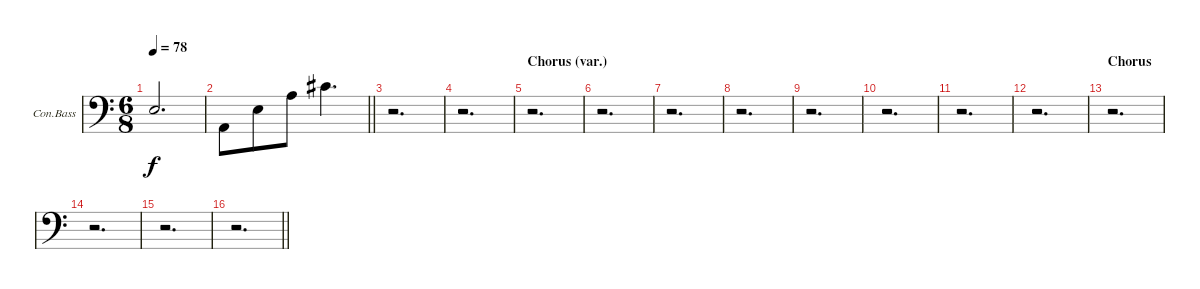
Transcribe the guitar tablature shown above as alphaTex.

\defaultSystemsLayout 4
\bracketExtendMode groupsimilarinstruments
\multiBarRest
\firstSystemTrackNameOrientation horizontal
\otherSystemsTrackNameOrientation horizontal
\track ("Contrabass" "Con.Bass") {instrument acousticbass}
\staff {score}
\tuning (G2 D2 A1 E1)
\ts (6 8)
\tempo 78
\clef f4
\ks c
7.3.2{d dy f beam invert} |
\barLineRight lightlight
5.4.8 7.3.8 7.2.8 6.1.4{d} |
r.2{d} |
r.2{d} |
\section ("" "Chorus (var.)")
r.2{d} |
r.2{d} |
r.2{d} |
r.2{d} |
r.2{d} |
r.2{d} |
r.2{d} |
r.2{d} |
\section ("" "Chorus")
r.2{d} |
r.2{d} |
r.2{d} |
\barLineRight lightlight
r.2{d}
